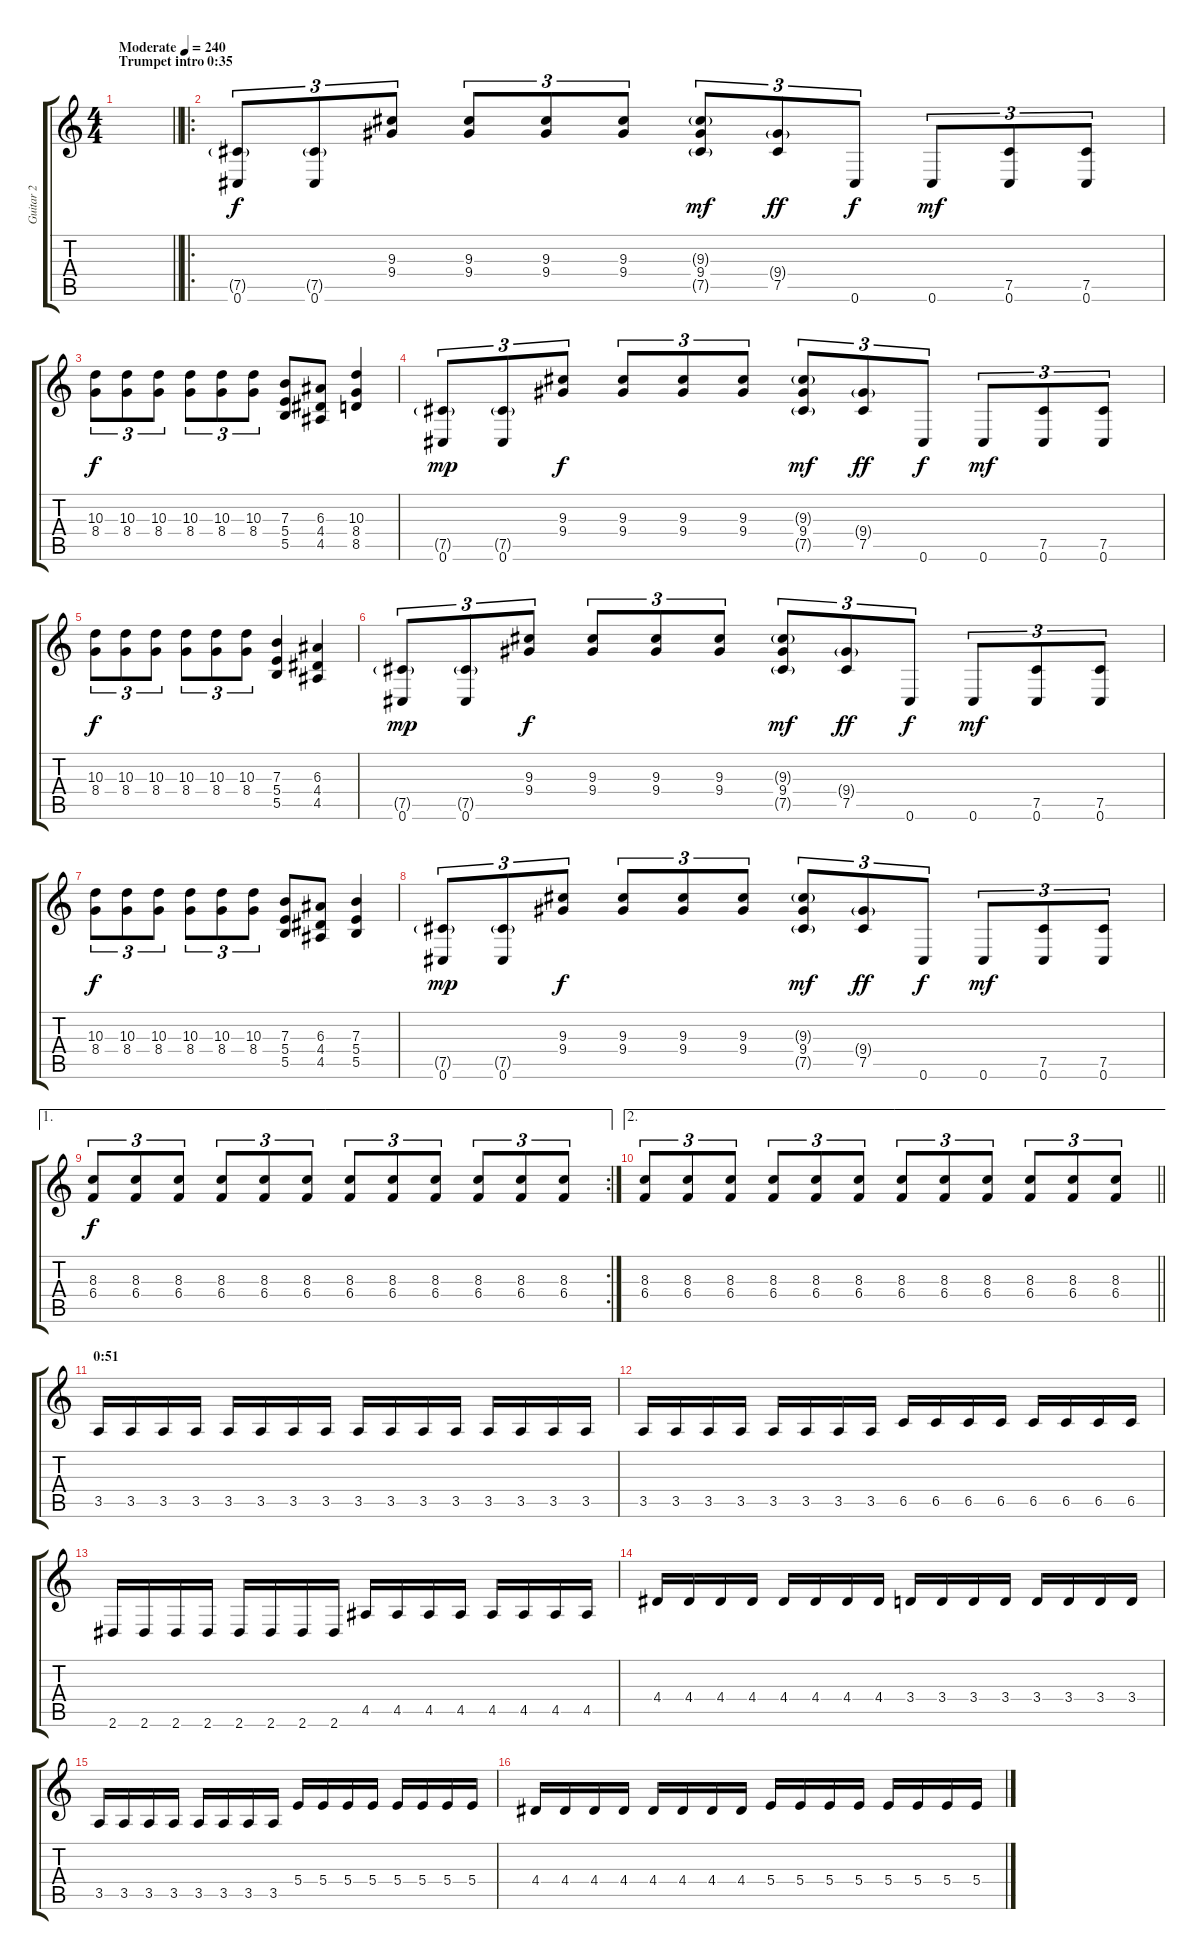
\track ("Guitar 2" "Guitar 2") {instrument distortionguitar}
\staff {score tabs}
\tuning (Db4 Ab3 E3 B2 Gb2 Db2) {hide}
\ts (4 4)
\section ("" "Trumpet intro")
\tempo (240 "Moderate")
\clef g2
\barLineRight lightlight
\ks c
|
\ro
\section ("" "0:35")
(7.5{g} 0.6).8{tu (3 2) balance 14 instrument distortionguitar} (7.5{g} 0.6).8{tu (3 2)} (9.3 9.4).8{tu (3 2) dy f} (9.3 9.4).8{tu (3 2)} (9.3 9.4).8{tu (3 2)} (9.3 9.4).8{tu (3 2)} (9.3{g} 9.4 7.5{g}).8{tu (3 2) dy mf} (9.4{g} 7.5).8{tu (3 2) dy ff} 0.6.8{tu (3 2) dy f} 0.6.8{tu (3 2) dy mf} (7.5 0.6).8{tu (3 2)} (7.5 0.6).8{tu (3 2)} |
(10.3 8.4).8{tu (3 2) dy f} (10.3 8.4).8{tu (3 2)} (10.3 8.4).8{tu (3 2)} (10.3 8.4).8{tu (3 2)} (10.3 8.4).8{tu (3 2)} (10.3 8.4).8{tu (3 2)} (7.3 5.4 5.5).8 (6.3 4.4 4.5).8 (10.3 8.4 8.5).4 |
(7.5{g} 0.6).8{tu (3 2) dy mp} (7.5{g} 0.6).8{tu (3 2)} (9.3 9.4).8{tu (3 2) dy f} (9.3 9.4).8{tu (3 2)} (9.3 9.4).8{tu (3 2)} (9.3 9.4).8{tu (3 2)} (9.3{g} 9.4 7.5{g}).8{tu (3 2) dy mf} (9.4{g} 7.5).8{tu (3 2) dy ff} 0.6.8{tu (3 2) dy f} 0.6.8{tu (3 2) dy mf} (7.5 0.6).8{tu (3 2)} (7.5 0.6).8{tu (3 2)} |
(10.3 8.4).8{tu (3 2) dy f} (10.3 8.4).8{tu (3 2)} (10.3 8.4).8{tu (3 2)} (10.3 8.4).8{tu (3 2)} (10.3 8.4).8{tu (3 2)} (10.3 8.4).8{tu (3 2)} (7.3 5.4 5.5).4 (6.3 4.4 4.5).4 |
(7.5{g} 0.6).8{tu (3 2) dy mp} (7.5{g} 0.6).8{tu (3 2)} (9.3 9.4).8{tu (3 2) dy f} (9.3 9.4).8{tu (3 2)} (9.3 9.4).8{tu (3 2)} (9.3 9.4).8{tu (3 2)} (9.3{g} 9.4 7.5{g}).8{tu (3 2) dy mf} (9.4{g} 7.5).8{tu (3 2) dy ff} 0.6.8{tu (3 2) dy f} 0.6.8{tu (3 2) dy mf} (7.5 0.6).8{tu (3 2)} (7.5 0.6).8{tu (3 2)} |
(10.3 8.4).8{tu (3 2) dy f} (10.3 8.4).8{tu (3 2)} (10.3 8.4).8{tu (3 2)} (10.3 8.4).8{tu (3 2)} (10.3 8.4).8{tu (3 2)} (10.3 8.4).8{tu (3 2)} (7.3 5.4 5.5).8 (6.3 4.4 4.5).8 (7.3 5.4 5.5).4 |
(7.5{g} 0.6).8{tu (3 2) dy mp} (7.5{g} 0.6).8{tu (3 2)} (9.3 9.4).8{tu (3 2) dy f} (9.3 9.4).8{tu (3 2)} (9.3 9.4).8{tu (3 2)} (9.3 9.4).8{tu (3 2)} (9.3{g} 9.4 7.5{g}).8{tu (3 2) dy mf} (9.4{g} 7.5).8{tu (3 2) dy ff} 0.6.8{tu (3 2) dy f} 0.6.8{tu (3 2) dy mf} (7.5 0.6).8{tu (3 2)} (7.5 0.6).8{tu (3 2)} |
\ae 1
\rc 2
(8.3 6.4).8{tu (3 2) dy f} (8.3 6.4).8{tu (3 2)} (8.3 6.4).8{tu (3 2)} (8.3 6.4).8{tu (3 2)} (8.3 6.4).8{tu (3 2)} (8.3 6.4).8{tu (3 2)} (8.3 6.4).8{tu (3 2)} (8.3 6.4).8{tu (3 2)} (8.3 6.4).8{tu (3 2)} (8.3 6.4).8{tu (3 2)} (8.3 6.4).8{tu (3 2)} (8.3 6.4).8{tu (3 2)} |
\ae 2
\barLineRight lightlight
(8.3 6.4).8{tu (3 2)} (8.3 6.4).8{tu (3 2)} (8.3 6.4).8{tu (3 2)} (8.3 6.4).8{tu (3 2)} (8.3 6.4).8{tu (3 2)} (8.3 6.4).8{tu (3 2)} (8.3 6.4).8{tu (3 2)} (8.3 6.4).8{tu (3 2)} (8.3 6.4).8{tu (3 2)} (8.3 6.4).8{tu (3 2)} (8.3 6.4).8{tu (3 2)} (8.3 6.4).8{tu (3 2)} |
\section ("" "0:51")
3.5.16 3.5.16 3.5.16 3.5.16 3.5.16 3.5.16 3.5.16 3.5.16 3.5.16 3.5.16 3.5.16 3.5.16 3.5.16 3.5.16 3.5.16 3.5.16 |
3.5.16 3.5.16 3.5.16 3.5.16 3.5.16 3.5.16 3.5.16 3.5.16 6.5.16 6.5.16 6.5.16 6.5.16 6.5.16 6.5.16 6.5.16 6.5.16 |
2.6.16 2.6.16 2.6.16 2.6.16 2.6.16 2.6.16 2.6.16 2.6.16 4.5.16 4.5.16 4.5.16 4.5.16 4.5.16 4.5.16 4.5.16 4.5.16 |
4.4.16 4.4.16 4.4.16 4.4.16 4.4.16 4.4.16 4.4.16 4.4.16 3.4.16 3.4.16 3.4.16 3.4.16 3.4.16 3.4.16 3.4.16 3.4.16 |
3.5.16 3.5.16 3.5.16 3.5.16 3.5.16 3.5.16 3.5.16 3.5.16 5.4.16 5.4.16 5.4.16 5.4.16 5.4.16 5.4.16 5.4.16 5.4.16 |
4.4.16 4.4.16 4.4.16 4.4.16 4.4.16 4.4.16 4.4.16 4.4.16 5.4.16 5.4.16 5.4.16 5.4.16 5.4.16 5.4.16 5.4.16 5.4.16
